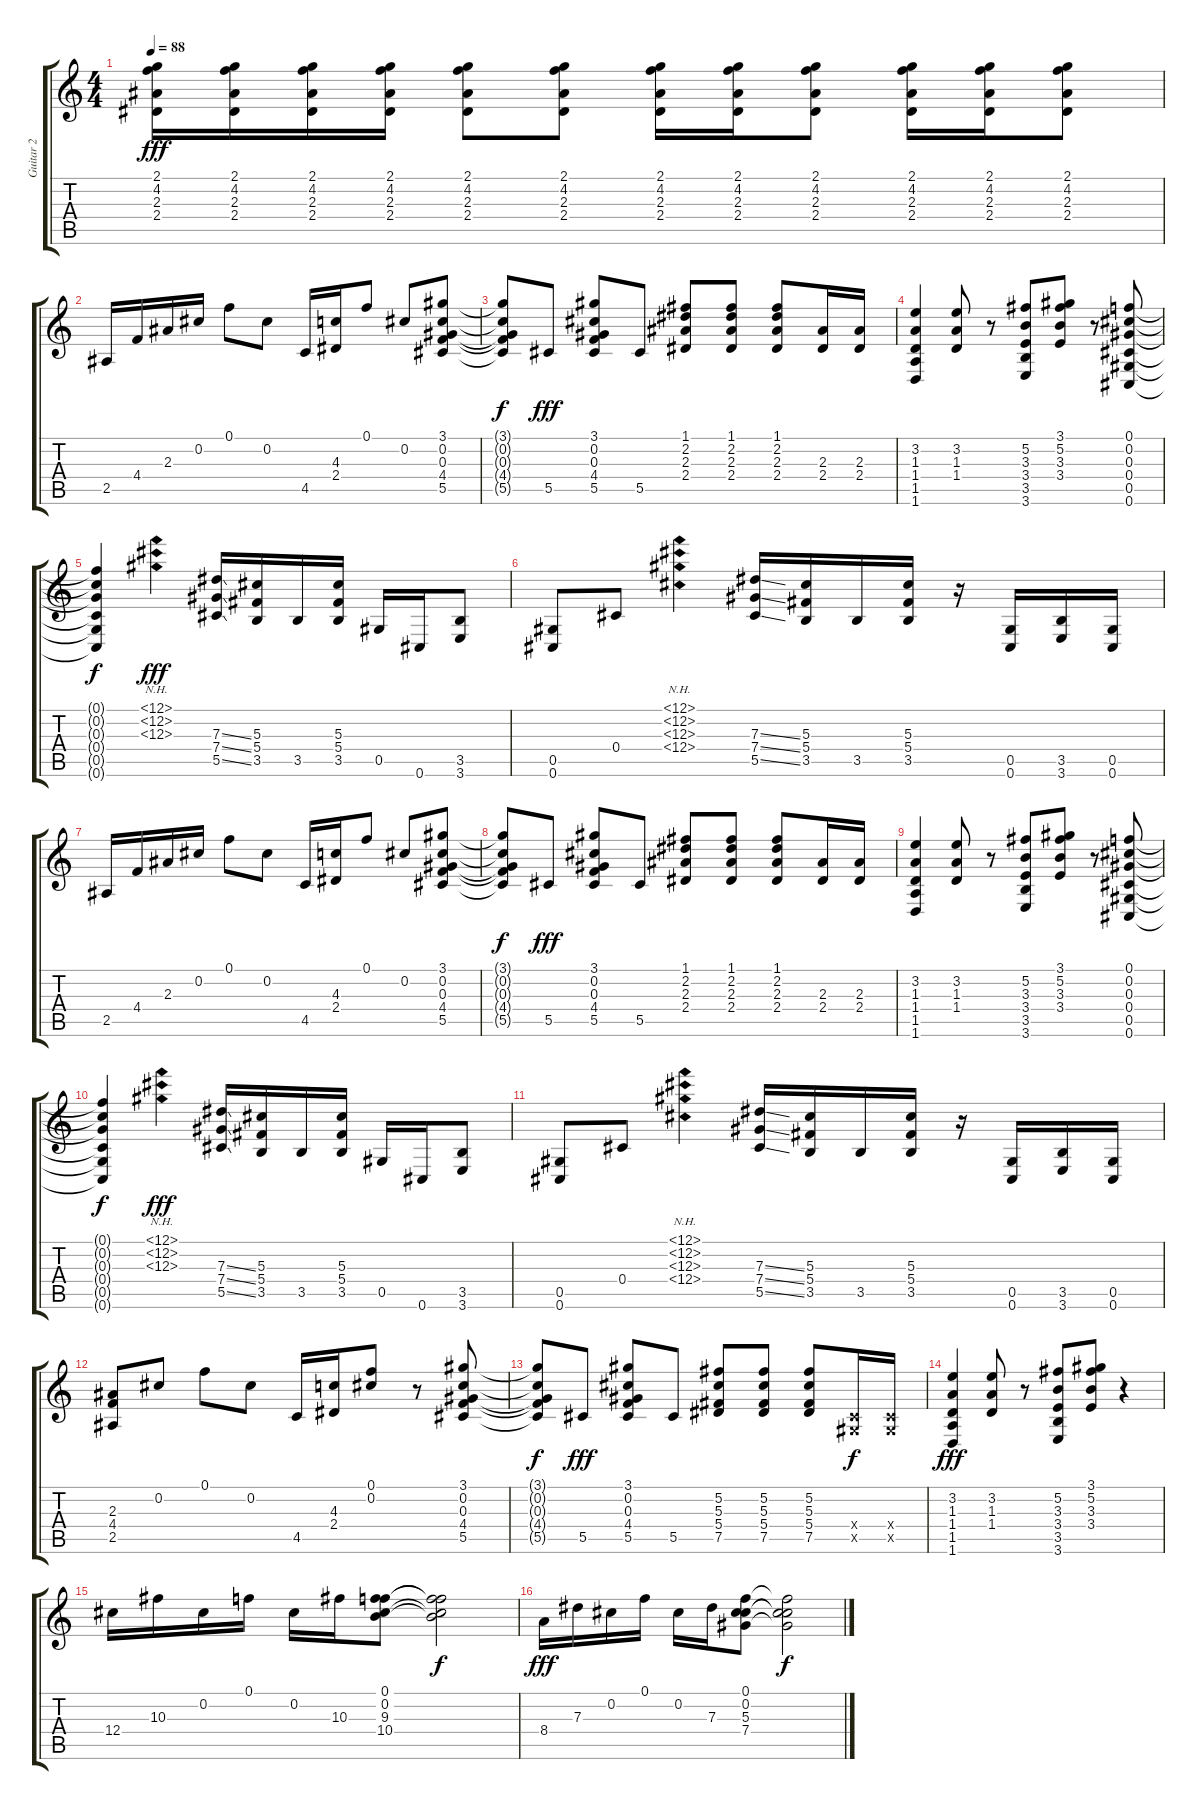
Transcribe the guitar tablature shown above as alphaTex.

\track ("Guitar 2" "Guitar 2") {instrument acousticguitarsteel}
\staff {score tabs}
\tuning (F4 Db4 Ab3 Db3 Ab2 Db2) {hide}
\ts (4 4)
\tempo 88
\clef g2
\ks c
(2.1 4.2 2.3 2.4).16{dy fff} (2.1 4.2 2.3 2.4).16 (2.1 4.2 2.3 2.4).16 (2.1 4.2 2.3 2.4).16 (2.1 4.2 2.3 2.4).8 (2.1 4.2 2.3 2.4).8 (2.1 4.2 2.3 2.4).16 (2.1 4.2 2.3 2.4).16 (2.1 4.2 2.3 2.4).8 (2.1 4.2 2.3 2.4).16 (2.1 4.2 2.3 2.4).16 (2.1 4.2 2.3 2.4).8 |
2.5.16 4.4.16 2.3.16 0.2.16 0.1.8 0.2.8 4.5.16 (4.3 2.4).16 0.1.8 0.2.8 (3.1 0.2 0.3 4.4 5.5).8 |
(3.1{t} 0.2{t} 0.3{t} 4.4{t} 5.5{t}).8{dy f} 5.5.8{dy fff} (3.1 0.2 0.3 4.4 5.5).8 5.5.8 (1.1 2.2 2.3 2.4).8 (1.1 2.2 2.3 2.4).8 (1.1 2.2 2.3 2.4).8 (2.3 2.4).16 (2.3 2.4).16 |
(3.2 1.3 1.4 1.5 1.6).4 (3.2 1.3 1.4).8 r.8 (5.2 3.3 3.4 3.5 3.6).8 (3.1 5.2 3.3 3.4).8 r.8 (0.1 0.2 0.3 0.4 0.5 0.6).8 |
(0.1{t} 0.2{t} 0.3{t} 0.4{t} 0.5{t} 0.6{t}).4{dy f} (12.1{nh} 12.2{nh} 12.3{nh}).4{dy fff} (7.3{ss} 7.4{ss} 5.5{ss}).16 (5.3 5.4 3.5).16 3.5.16 (5.3 5.4 3.5).16 0.5.16 0.6.16 (3.5 3.6).8 |
(0.5 0.6).8 0.4.8 (12.1{nh} 12.2{nh} 12.3{nh} 12.4{nh}).4 (7.3{ss} 7.4{ss} 5.5{ss}).16 (5.3 5.4 3.5).16 3.5.16 (5.3 5.4 3.5).16 r.16 (0.5 0.6).16 (3.5 3.6).16 (0.5 0.6).16 |
2.5.16 4.4.16 2.3.16 0.2.16 0.1.8 0.2.8 4.5.16 (4.3 2.4).16 0.1.8 0.2.8 (3.1 0.2 0.3 4.4 5.5).8 |
(3.1{t} 0.2{t} 0.3{t} 4.4{t} 5.5{t}).8{dy f} 5.5.8{dy fff} (3.1 0.2 0.3 4.4 5.5).8 5.5.8 (1.1 2.2 2.3 2.4).8 (1.1 2.2 2.3 2.4).8 (1.1 2.2 2.3 2.4).8 (2.3 2.4).16 (2.3 2.4).16 |
(3.2 1.3 1.4 1.5 1.6).4 (3.2 1.3 1.4).8 r.8 (5.2 3.3 3.4 3.5 3.6).8 (3.1 5.2 3.3 3.4).8 r.8 (0.1 0.2 0.3 0.4 0.5 0.6).8 |
(0.1{t} 0.2{t} 0.3{t} 0.4{t} 0.5{t} 0.6{t}).4{dy f} (12.1{nh} 12.2{nh} 12.3{nh}).4{dy fff} (7.3{ss} 7.4{ss} 5.5{ss}).16 (5.3 5.4 3.5).16 3.5.16 (5.3 5.4 3.5).16 0.5.16 0.6.16 (3.5 3.6).8 |
(0.5 0.6).8 0.4.8 (12.1{nh} 12.2{nh} 12.3{nh} 12.4{nh}).4 (7.3{ss} 7.4{ss} 5.5{ss}).16 (5.3 5.4 3.5).16 3.5.16 (5.3 5.4 3.5).16 r.16 (0.5 0.6).16 (3.5 3.6).16 (0.5 0.6).16 |
(2.3 4.4 2.5).8 0.2.8 0.1.8 0.2.8 4.5.16 (4.3 2.4).16 (0.1 0.2).8 r.8 (3.1 0.2 0.3 4.4 5.5).8 |
(3.1{t} 0.2{t} 0.3{t} 4.4{t} 5.5{t}).8{dy f} 5.5.8{dy fff} (3.1 0.2 0.3 4.4 5.5).8 5.5.8 (5.2 5.3 5.4 7.5).8 (5.2 5.3 5.4 7.5).8 (5.2 5.3 5.4 7.5).8 (0.4{x} 0.5{x}).16{dy f} (0.4{x} 0.5{x}).16 |
(3.2 1.3 1.4 1.5 1.6).4{dy fff} (3.2 1.3 1.4).8 r.8 (5.2 3.3 3.4 3.5 3.6).8 (3.1 5.2 3.3 3.4).8 r.4 |
12.4.16 10.3.16 0.2.16 0.1.16 0.2.16 10.3.16 (0.1 0.2 9.3 10.4).8 (0.1{t} 0.2{t} 9.3{t} 10.4{t}).2{dy f} |
8.4.16{dy fff} 7.3.16 0.2.16 0.1.16 0.2.16 7.3.16 (0.1 0.2 5.3 7.4).8 (0.1{t} 0.2{t} 5.3{t} 7.4{t}).2{dy f}
